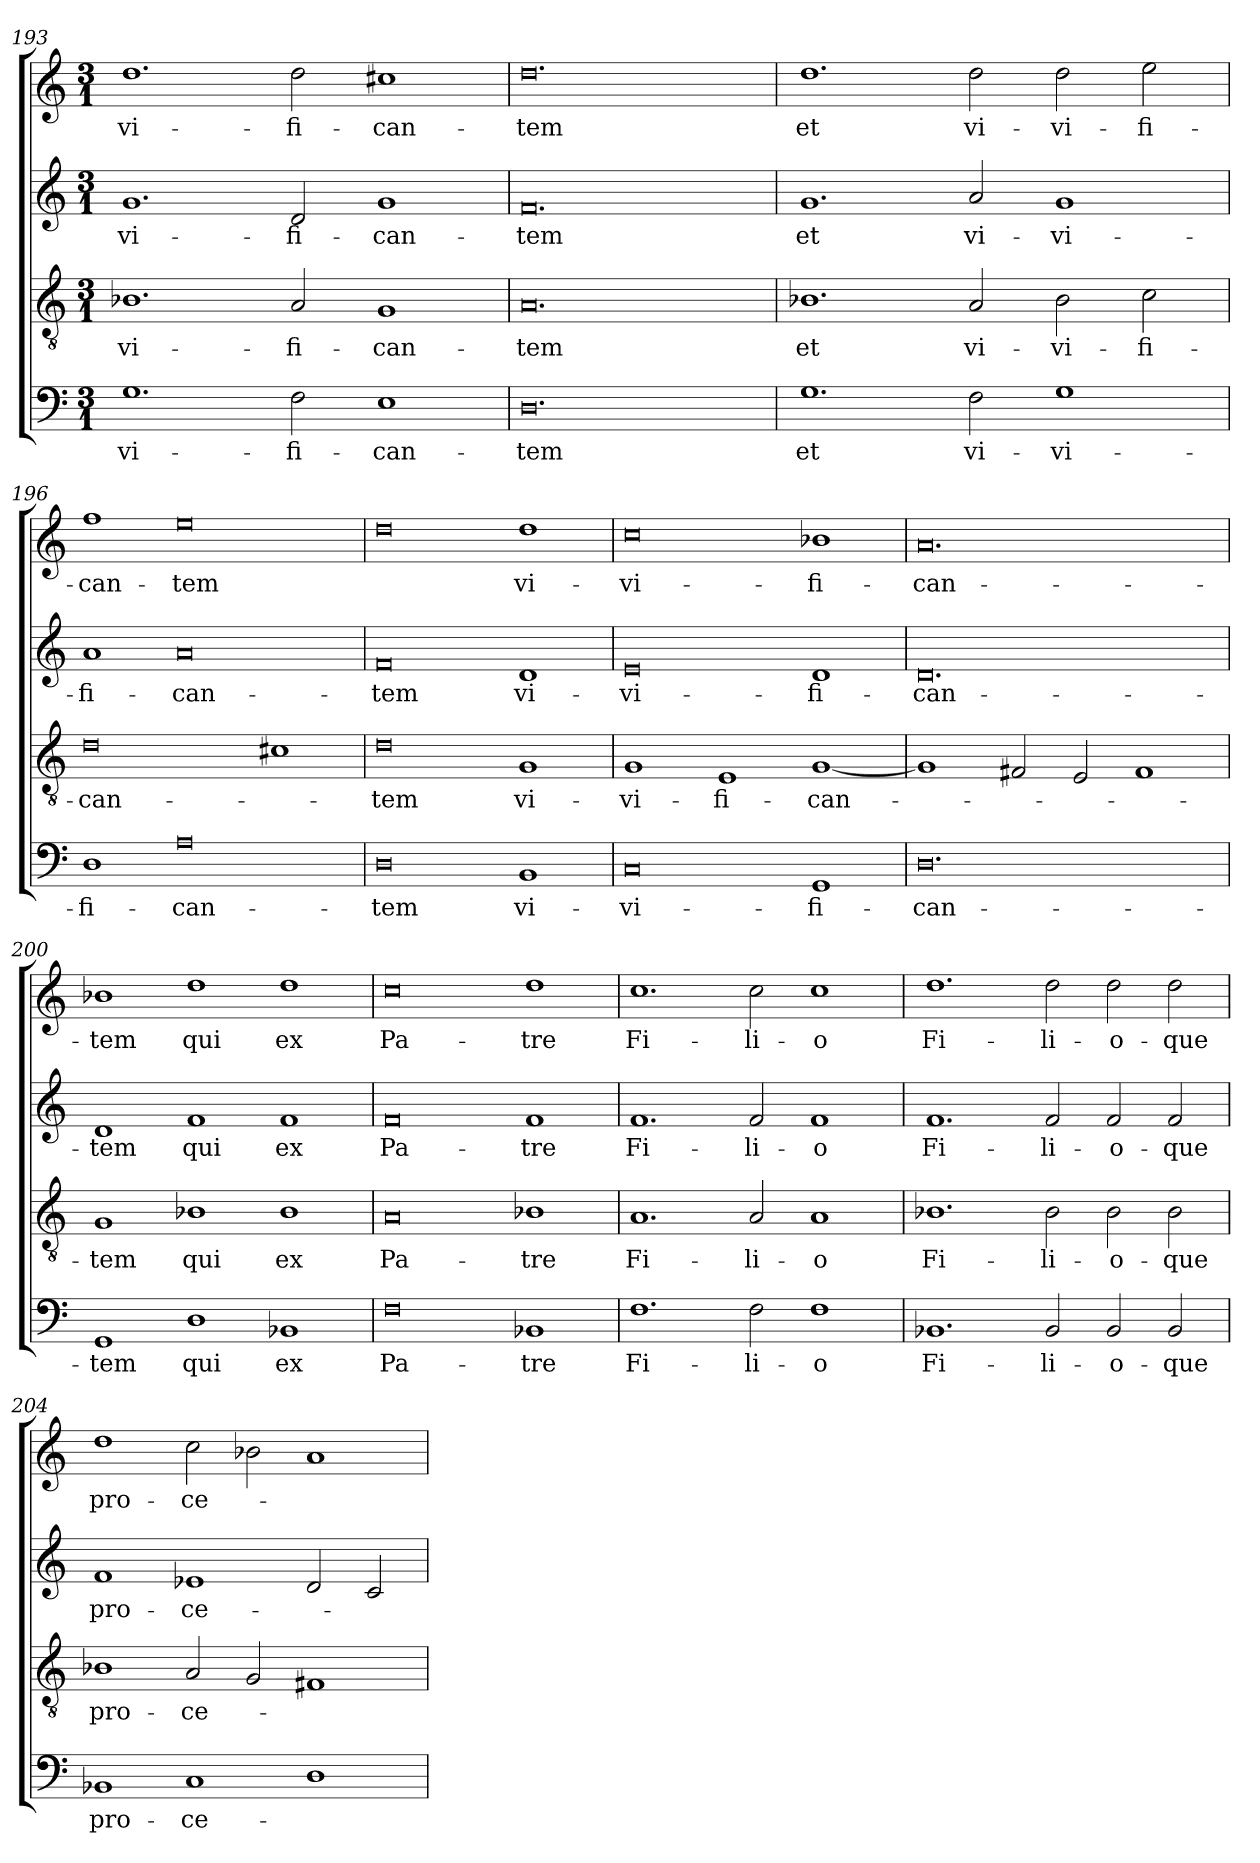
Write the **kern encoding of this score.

**kern	**text	**kern	**text	**kern	**text	**kern	**text
*part4	*part4	*part3	*part3	*part2	*part2	*part1	*part1
*staff4	*staff4	*staff3	*staff3	*staff2	*staff2	*staff1	*staff1
*clefF4	*	*clefGv2	*	*clefG2	*	*clefG2	*
*k[]	*	*k[]	*	*k[]	*	*k[]	*
*M3/1	*	*M3/1	*	*M3/1	*	*M3/1	*
=193	=193	=193	=193	=193	=193	=193	=193
1.G	-vi-	1.B-X	-vi-	1.g	-vi-	1.dd	-vi-
2F	-fi-	2A	-fi-	2d	-fi-	2dd	-fi-
1E	-can-	1G	-can-	1g	-can-	1cc#X	-can-
=194	=194	=194	=194	=194	=194	=194	=194
0.D	-tem	0.A	-tem	0.f	-tem	0.dd	-tem
=195	=195	=195	=195	=195	=195	=195	=195
1.G	et	1.B-X	et	1.g	et	1.dd	et
2F	vi-	2A	vi-	2a	vi-	2dd	vi-
1G	-vi-	2B-	-vi-	1g	-vi-	2dd	-vi-
.	.	2c	-fi-	.	.	2ee	-fi-
=196	=196	=196	=196	=196	=196	=196	=196
1D	-fi-	0d	-can-	1a	-fi-	1ff	-can-
0A	-can-	.	.	0a	-can-	0ee	-tem
.	.	1c#X	.	.	.	.	.
=197	=197	=197	=197	=197	=197	=197	=197
0D	-tem	0d	-tem	0f	-tem	0dd	.
1BB	vi-	1G	vi-	1d	vi-	1dd	vi-
=198	=198	=198	=198	=198	=198	=198	=198
0C	-vi-	1G	-vi-	0e	-vi-	0cc	-vi-
.	.	1E	-fi-	.	.	.	.
1GG	-fi-	[1G	-can-	1d	-fi-	1b-X	-fi-
=199	=199	=199	=199	=199	=199	=199	=199
0.D	-can-	1G]	.	0.d	-can-	0.a	-can-
.	.	2F#X	.	.	.	.	.
.	.	2E	.	.	.	.	.
.	.	1F#	.	.	.	.	.
=200	=200	=200	=200	=200	=200	=200	=200
1GG	-tem	1G	-tem	1d	-tem	1b-X	-tem
1D	qui	1B-X	qui	1f	qui	1dd	qui
1BB-X	ex	1B-	ex	1f	ex	1dd	ex
=201	=201	=201	=201	=201	=201	=201	=201
0F	Pa-	0A	Pa-	0f	Pa-	0cc	Pa-
1BB-X	-tre	1B-X	-tre	1f	-tre	1dd	-tre
=202	=202	=202	=202	=202	=202	=202	=202
1.F	Fi-	1.A	Fi-	1.f	Fi-	1.cc	Fi-
2F	-li-	2A	-li-	2f	-li-	2cc	-li-
1F	-o	1A	-o	1f	-o	1cc	-o
=203	=203	=203	=203	=203	=203	=203	=203
1.BB-X	Fi-	1.B-X	Fi-	1.f	Fi-	1.dd	Fi-
2BB-	-li-	2B-	-li-	2f	-li-	2dd	-li-
2BB-	-o-	2B-	-o-	2f	-o-	2dd	-o-
2BB-	-que	2B-	-que	2f	-que	2dd	-que
=204	=204	=204	=204	=204	=204	=204	=204
1BB-X	pro-	1B-X	pro-	1f	pro-	1dd	pro-
1C	-ce-	2A	-ce-	1e-X	-ce-	2cc	-ce-
.	.	2G	.	.	.	2b-X	.
1D	.	1F#X	.	2d	.	1a	.
.	.	.	.	2c	.	.	.
=	=	=	=	=	=	=	=
*-	*-	*-	*-	*-	*-	*-	*-
